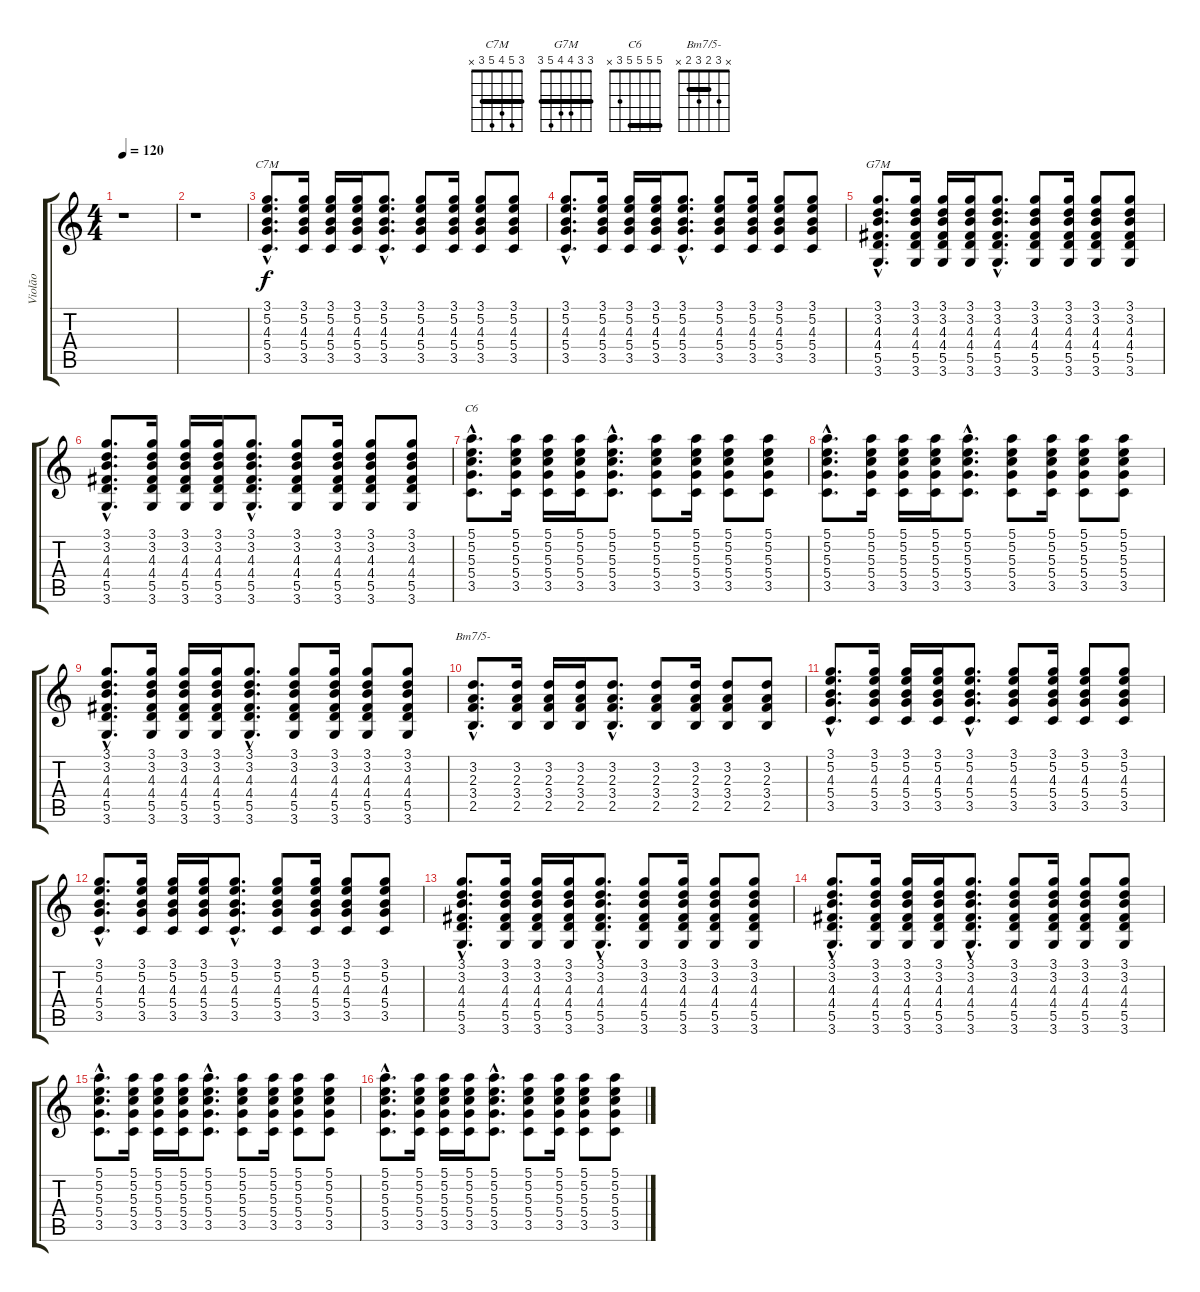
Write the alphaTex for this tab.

\track ("Violão" "Violão") {instrument acousticguitarnylon}
\staff {score tabs}
\tuning (E4 B3 G3 D3 A2 E2) {hide}
\chord ("C7M" 3 5 4 5 3 x) {barre 3}
\chord ("G7M" 3 3 4 4 5 3) {barre 3}
\chord ("C6" 5 5 5 5 3 x) {barre 5}
\chord ("Bm7/5-" x 3 2 3 2 x) {barre 2}
\ts (4 4)
\tempo 120
\clef g2
\ks c
r.1{dy f instrument acousticguitarnylon} |
r.1 |
(3.1{hac} 5.2{hac} 4.3{hac} 5.4{hac} 3.5{hac}).8{d ch "C7M"} (3.1 5.2 4.3 5.4 3.5).16 (3.1 5.2 4.3 5.4 3.5).16 (3.1 5.2 4.3 5.4 3.5).16 (3.1{hac} 5.2{hac} 4.3{hac} 5.4{hac} 3.5{hac}).8{d} (3.1 5.2 4.3 5.4 3.5).8 (3.1 5.2 4.3 5.4 3.5).16 (3.1 5.2 4.3 5.4 3.5).8 (3.1 5.2 4.3 5.4 3.5).8 |
(3.1{hac} 5.2{hac} 4.3{hac} 5.4{hac} 3.5{hac}).8{d} (3.1 5.2 4.3 5.4 3.5).16 (3.1 5.2 4.3 5.4 3.5).16 (3.1 5.2 4.3 5.4 3.5).16 (3.1{hac} 5.2{hac} 4.3{hac} 5.4{hac} 3.5{hac}).8{d} (3.1 5.2 4.3 5.4 3.5).8 (3.1 5.2 4.3 5.4 3.5).16 (3.1 5.2 4.3 5.4 3.5).8 (3.1 5.2 4.3 5.4 3.5).8 |
(3.1{hac} 3.2{hac} 4.3{hac} 4.4{hac} 5.5{hac} 3.6{hac}).8{d ch "G7M"} (3.1 3.2 4.3 4.4 5.5 3.6).16 (3.1 3.2 4.3 4.4 5.5 3.6).16 (3.1 3.2 4.3 4.4 5.5 3.6).16 (3.1{hac} 3.2{hac} 4.3{hac} 4.4{hac} 5.5{hac} 3.6{hac}).8{d} (3.1 3.2 4.3 4.4 5.5 3.6).8 (3.1 3.2 4.3 4.4 5.5 3.6).16 (3.1 3.2 4.3 4.4 5.5 3.6).8 (3.1 3.2 4.3 4.4 5.5 3.6).8 |
(3.1{hac} 3.2{hac} 4.3{hac} 4.4{hac} 5.5{hac} 3.6{hac}).8{d} (3.1 3.2 4.3 4.4 5.5 3.6).16 (3.1 3.2 4.3 4.4 5.5 3.6).16 (3.1 3.2 4.3 4.4 5.5 3.6).16 (3.1{hac} 3.2{hac} 4.3{hac} 4.4{hac} 5.5{hac} 3.6{hac}).8{d} (3.1 3.2 4.3 4.4 5.5 3.6).8 (3.1 3.2 4.3 4.4 5.5 3.6).16 (3.1 3.2 4.3 4.4 5.5 3.6).8 (3.1 3.2 4.3 4.4 5.5 3.6).8 |
(5.1{hac} 5.2{hac} 5.3{hac} 5.4{hac} 3.5{hac}).8{d ch "C6"} (5.1 5.2 5.3 5.4 3.5).16 (5.1 5.2 5.3 5.4 3.5).16 (5.1 5.2 5.3 5.4 3.5).16 (5.1{hac} 5.2{hac} 5.3{hac} 5.4{hac} 3.5{hac}).8{d} (5.1 5.2 5.3 5.4 3.5).8 (5.1 5.2 5.3 5.4 3.5).16 (5.1 5.2 5.3 5.4 3.5).8 (5.1 5.2 5.3 5.4 3.5).8 |
(5.1{hac} 5.2{hac} 5.3{hac} 5.4{hac} 3.5{hac}).8{d} (5.1 5.2 5.3 5.4 3.5).16 (5.1 5.2 5.3 5.4 3.5).16 (5.1 5.2 5.3 5.4 3.5).16 (5.1{hac} 5.2{hac} 5.3{hac} 5.4{hac} 3.5{hac}).8{d} (5.1 5.2 5.3 5.4 3.5).8 (5.1 5.2 5.3 5.4 3.5).16 (5.1 5.2 5.3 5.4 3.5).8 (5.1 5.2 5.3 5.4 3.5).8 |
(3.1{hac} 3.2{hac} 4.3{hac} 4.4{hac} 5.5{hac} 3.6{hac}).8{d} (3.1 3.2 4.3 4.4 5.5 3.6).16 (3.1 3.2 4.3 4.4 5.5 3.6).16 (3.1 3.2 4.3 4.4 5.5 3.6).16 (3.1{hac} 3.2{hac} 4.3{hac} 4.4{hac} 5.5{hac} 3.6{hac}).8{d} (3.1 3.2 4.3 4.4 5.5 3.6).8 (3.1 3.2 4.3 4.4 5.5 3.6).16 (3.1 3.2 4.3 4.4 5.5 3.6).8 (3.1 3.2 4.3 4.4 5.5 3.6).8 |
(3.2{hac} 2.3{hac} 3.4{hac} 2.5{hac}).8{d ch "Bm7/5-"} (3.2 2.3 3.4 2.5).16 (3.2 2.3 3.4 2.5).16 (3.2 2.3 3.4 2.5).16 (3.2{hac} 2.3{hac} 3.4{hac} 2.5{hac}).8{d} (3.2 2.3 3.4 2.5).8 (3.2 2.3 3.4 2.5).16 (3.2 2.3 3.4 2.5).8 (3.2 2.3 3.4 2.5).8 |
(3.1{hac} 5.2{hac} 4.3{hac} 5.4{hac} 3.5{hac}).8{d} (3.1 5.2 4.3 5.4 3.5).16 (3.1 5.2 4.3 5.4 3.5).16 (3.1 5.2 4.3 5.4 3.5).16 (3.1{hac} 5.2{hac} 4.3{hac} 5.4{hac} 3.5{hac}).8{d} (3.1 5.2 4.3 5.4 3.5).8 (3.1 5.2 4.3 5.4 3.5).16 (3.1 5.2 4.3 5.4 3.5).8 (3.1 5.2 4.3 5.4 3.5).8 |
(3.1{hac} 5.2{hac} 4.3{hac} 5.4{hac} 3.5{hac}).8{d} (3.1 5.2 4.3 5.4 3.5).16 (3.1 5.2 4.3 5.4 3.5).16 (3.1 5.2 4.3 5.4 3.5).16 (3.1{hac} 5.2{hac} 4.3{hac} 5.4{hac} 3.5{hac}).8{d} (3.1 5.2 4.3 5.4 3.5).8 (3.1 5.2 4.3 5.4 3.5).16 (3.1 5.2 4.3 5.4 3.5).8 (3.1 5.2 4.3 5.4 3.5).8 |
(3.1{hac} 3.2{hac} 4.3{hac} 4.4{hac} 5.5{hac} 3.6{hac}).8{d} (3.1 3.2 4.3 4.4 5.5 3.6).16 (3.1 3.2 4.3 4.4 5.5 3.6).16 (3.1 3.2 4.3 4.4 5.5 3.6).16 (3.1{hac} 3.2{hac} 4.3{hac} 4.4{hac} 5.5{hac} 3.6{hac}).8{d} (3.1 3.2 4.3 4.4 5.5 3.6).8 (3.1 3.2 4.3 4.4 5.5 3.6).16 (3.1 3.2 4.3 4.4 5.5 3.6).8 (3.1 3.2 4.3 4.4 5.5 3.6).8 |
(3.1{hac} 3.2{hac} 4.3{hac} 4.4{hac} 5.5{hac} 3.6{hac}).8{d} (3.1 3.2 4.3 4.4 5.5 3.6).16 (3.1 3.2 4.3 4.4 5.5 3.6).16 (3.1 3.2 4.3 4.4 5.5 3.6).16 (3.1{hac} 3.2{hac} 4.3{hac} 4.4{hac} 5.5{hac} 3.6{hac}).8{d} (3.1 3.2 4.3 4.4 5.5 3.6).8 (3.1 3.2 4.3 4.4 5.5 3.6).16 (3.1 3.2 4.3 4.4 5.5 3.6).8 (3.1 3.2 4.3 4.4 5.5 3.6).8 |
(5.1{hac} 5.2{hac} 5.3{hac} 5.4{hac} 3.5{hac}).8{d} (5.1 5.2 5.3 5.4 3.5).16 (5.1 5.2 5.3 5.4 3.5).16 (5.1 5.2 5.3 5.4 3.5).16 (5.1{hac} 5.2{hac} 5.3{hac} 5.4{hac} 3.5{hac}).8{d} (5.1 5.2 5.3 5.4 3.5).8 (5.1 5.2 5.3 5.4 3.5).16 (5.1 5.2 5.3 5.4 3.5).8 (5.1 5.2 5.3 5.4 3.5).8 |
(5.1{hac} 5.2{hac} 5.3{hac} 5.4{hac} 3.5{hac}).8{d} (5.1 5.2 5.3 5.4 3.5).16 (5.1 5.2 5.3 5.4 3.5).16 (5.1 5.2 5.3 5.4 3.5).16 (5.1{hac} 5.2{hac} 5.3{hac} 5.4{hac} 3.5{hac}).8{d} (5.1 5.2 5.3 5.4 3.5).8 (5.1 5.2 5.3 5.4 3.5).16 (5.1 5.2 5.3 5.4 3.5).8 (5.1 5.2 5.3 5.4 3.5).8
